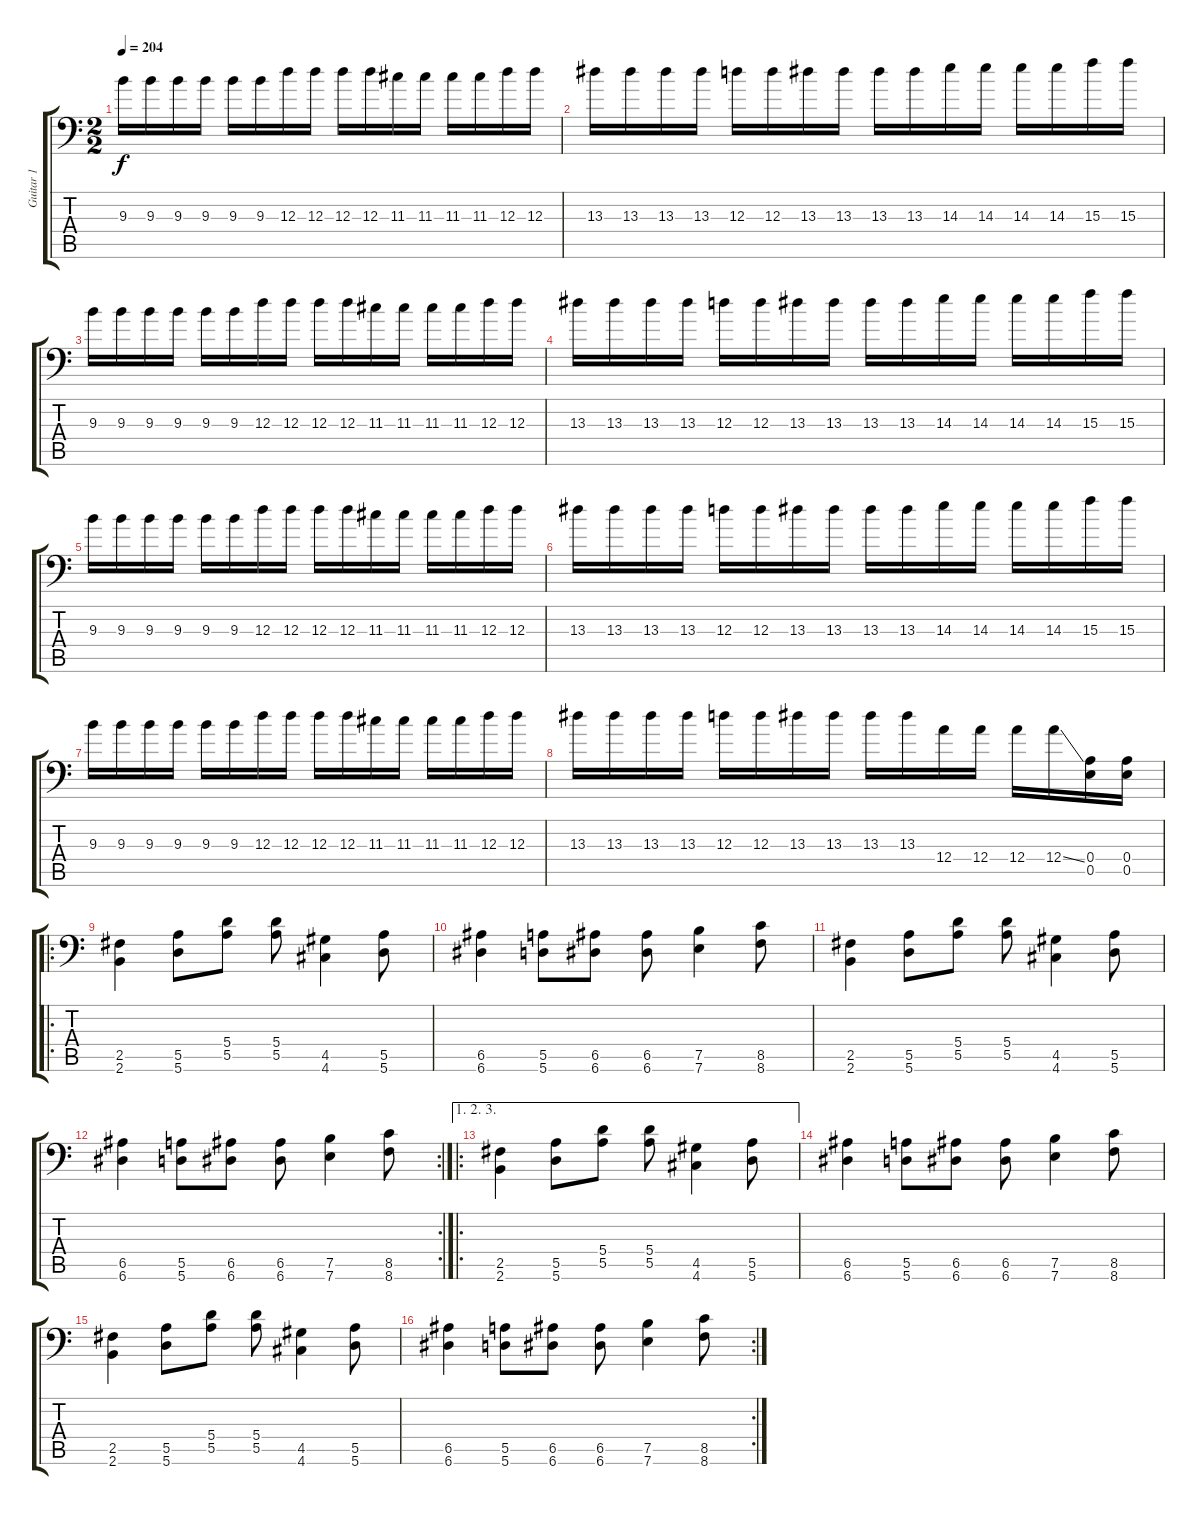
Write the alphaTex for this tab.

\track ("Guitar 1" "Guitar 1") {instrument overdrivenguitar}
\staff {score tabs}
\tuning (B3 Gb3 D3 A2 E2 A1) {hide}
\ts (2 2)
\tempo 204
\clef f4
\ks c
9.3.16{dy f} 9.3.16 9.3.16 9.3.16 9.3.16 9.3.16 12.3.16 12.3.16 12.3.16 12.3.16 11.3.16 11.3.16 11.3.16 11.3.16 12.3.16 12.3.16 |
13.3.16 13.3.16 13.3.16 13.3.16 12.3.16 12.3.16 13.3.16 13.3.16 13.3.16 13.3.16 14.3.16 14.3.16 14.3.16 14.3.16 15.3.16 15.3.16 |
9.3.16 9.3.16 9.3.16 9.3.16 9.3.16 9.3.16 12.3.16 12.3.16 12.3.16 12.3.16 11.3.16 11.3.16 11.3.16 11.3.16 12.3.16 12.3.16 |
13.3.16 13.3.16 13.3.16 13.3.16 12.3.16 12.3.16 13.3.16 13.3.16 13.3.16 13.3.16 14.3.16 14.3.16 14.3.16 14.3.16 15.3.16 15.3.16 |
9.3.16 9.3.16 9.3.16 9.3.16 9.3.16 9.3.16 12.3.16 12.3.16 12.3.16 12.3.16 11.3.16 11.3.16 11.3.16 11.3.16 12.3.16 12.3.16 |
13.3.16 13.3.16 13.3.16 13.3.16 12.3.16 12.3.16 13.3.16 13.3.16 13.3.16 13.3.16 14.3.16 14.3.16 14.3.16 14.3.16 15.3.16 15.3.16 |
9.3.16 9.3.16 9.3.16 9.3.16 9.3.16 9.3.16 12.3.16 12.3.16 12.3.16 12.3.16 11.3.16 11.3.16 11.3.16 11.3.16 12.3.16 12.3.16 |
13.3.16 13.3.16 13.3.16 13.3.16 12.3.16 12.3.16 13.3.16 13.3.16 13.3.16 13.3.16 12.4.16 12.4.16 12.4.16 12.4{ss}.16 (0.4 0.5).16 (0.4 0.5).16 |
\ro
(2.5 2.6).4 (5.5 5.6).8 (5.4 5.5).8 (5.4 5.5).8 (4.5 4.6).4 (5.5 5.6).8 |
(6.5 6.6).4 (5.5 5.6).8 (6.5 6.6).8 (6.5 6.6).8 (7.5 7.6).4 (8.5 8.6).8 |
(2.5 2.6).4 (5.5 5.6).8 (5.4 5.5).8 (5.4 5.5).8 (4.5 4.6).4 (5.5 5.6).8 |
\rc 2
(6.5 6.6).4 (5.5 5.6).8 (6.5 6.6).8 (6.5 6.6).8 (7.5 7.6).4 (8.5 8.6).8 |
\ae (1 2 3)
\ro
(2.5 2.6).4 (5.5 5.6).8 (5.4 5.5).8 (5.4 5.5).8 (4.5 4.6).4 (5.5 5.6).8 |
(6.5 6.6).4 (5.5 5.6).8 (6.5 6.6).8 (6.5 6.6).8 (7.5 7.6).4 (8.5 8.6).8 |
(2.5 2.6).4 (5.5 5.6).8 (5.4 5.5).8 (5.4 5.5).8 (4.5 4.6).4 (5.5 5.6).8 |
\rc 2
(6.5 6.6).4 (5.5 5.6).8 (6.5 6.6).8 (6.5 6.6).8 (7.5 7.6).4 (8.5 8.6).8
